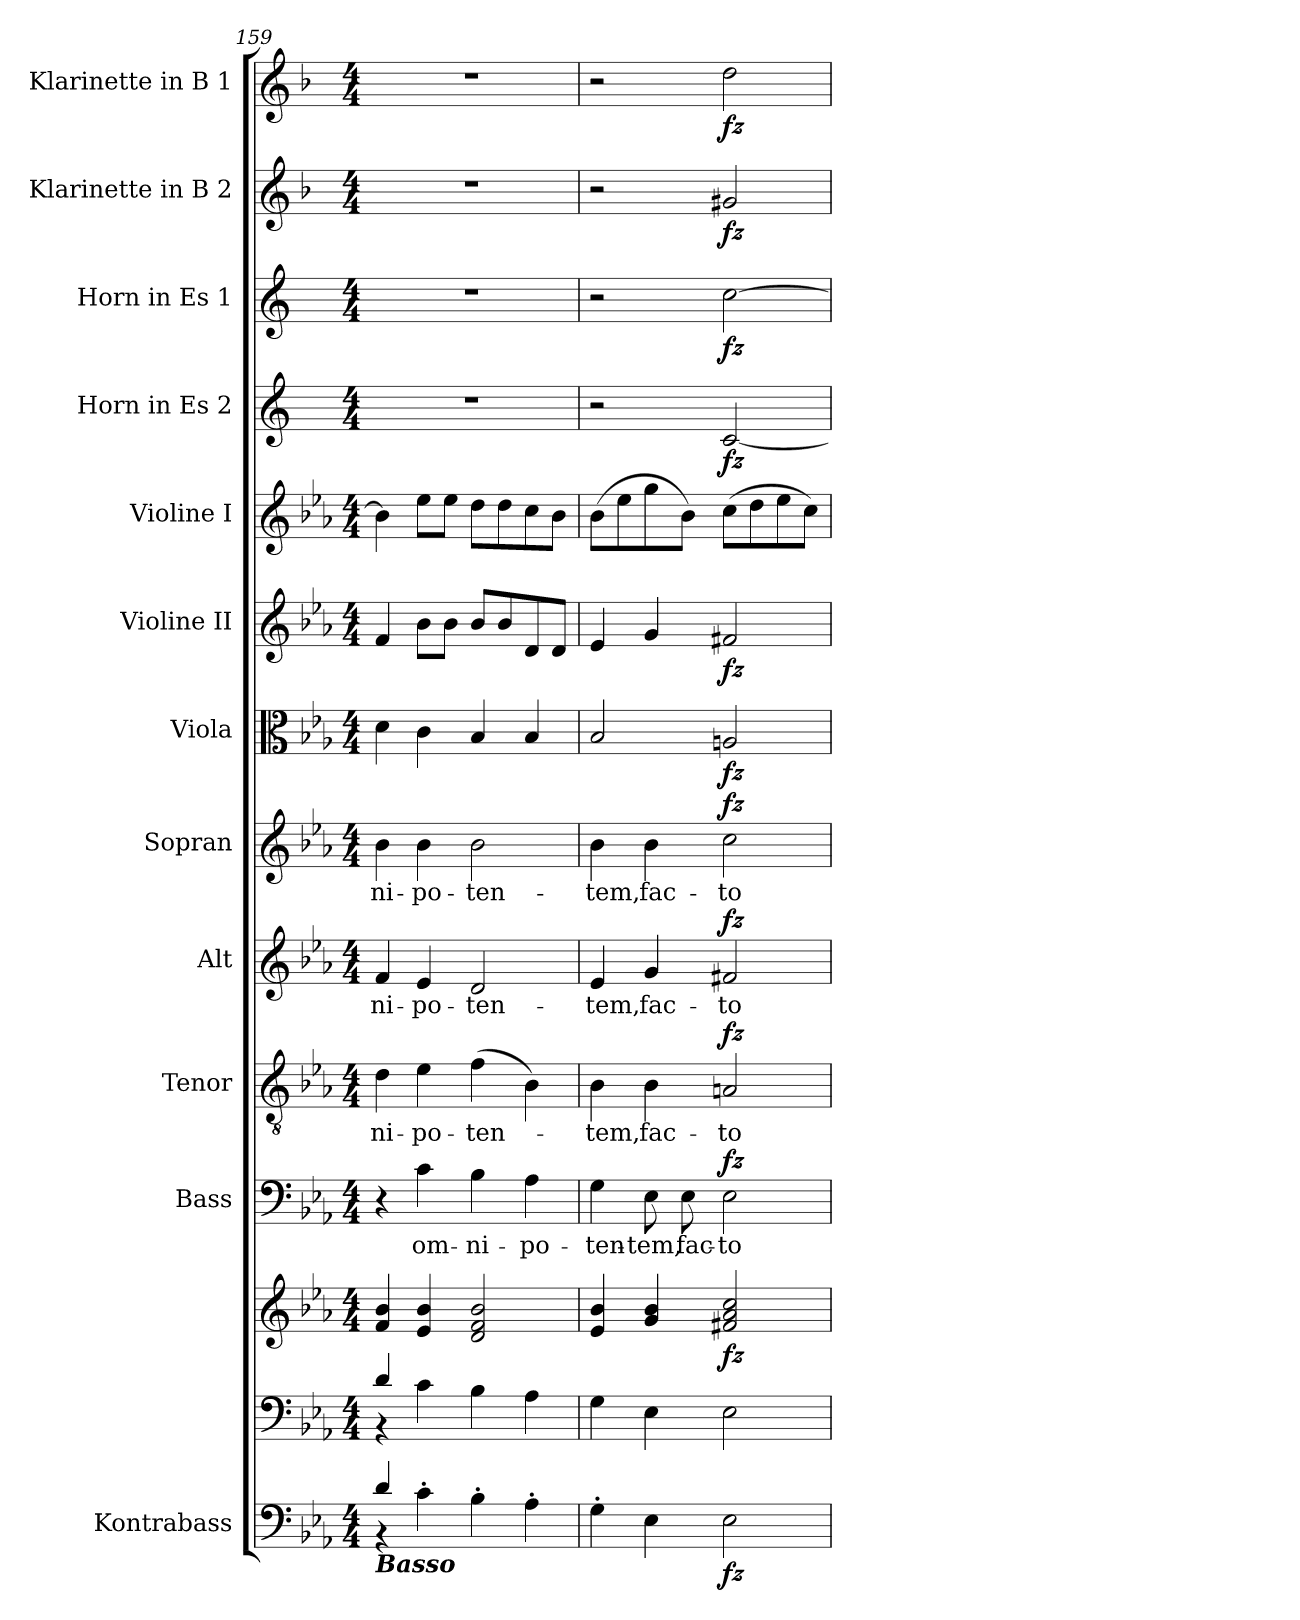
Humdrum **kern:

**kern	**dynam	**kern	**kern	**dynam	**kern	**text	**dynam	**kern	**text	**dynam	**kern	**text	**dynam	**kern	**text	**dynam	**kern	**dynam	**kern	**dynam	**kern	**kern	**dynam	**kern	**dynam	**kern	**dynam	**kern	**dynam
*part13	*part13	*part12	*part12	*part12	*part11	*part11	*part11	*part10	*part10	*part10	*part9	*part9	*part9	*part8	*part8	*part8	*part7	*part7	*part6	*part6	*part5	*part4	*part4	*part3	*part3	*part2	*part2	*part1	*part1
*staff14	*staff14	*staff13	*staff12	*staff12/13	*staff11	*staff11	*staff11	*staff10	*staff10	*staff10	*staff9	*staff9	*staff9	*staff8	*staff8	*staff8	*staff7	*staff7	*staff6	*staff6	*staff5	*staff4	*staff4	*staff3	*staff3	*staff2	*staff2	*staff1	*staff1
*I"Kontrabass	*	*	*	*	*I"Bass	*	*	*I"Tenor	*	*	*I"Alt	*	*	*I"Sopran	*	*	*I"Viola	*	*I"Violine II	*	*I"Violine I	*I"Horn in Es 2	*	*I"Horn in Es 1	*	*I"Klarinette in B 2	*	*I"Klarinette in B 1	*
*I'Kb.	*	*	*	*	*I'B	*	*	*I'T	*	*	*I'A	*	*	*I'S	*	*	*I'Vla.	*	*I'Vl. II	*	*I'Vl. I	*I'Hrn. 2	*	*I'Hrn. 1	*	*	*	*	*
*clefF4	*	*clefF4	*clefG2	*	*clefF4	*	*	*clefGv2	*	*	*clefG2	*	*	*clefG2	*	*	*clefC3	*	*clefG2	*	*clefG2	*clefG2	*	*clefG2	*	*clefG2	*	*clefG2	*
*ITrd7c12	*	*	*	*	*	*	*	*	*	*	*	*	*	*	*	*	*	*	*	*	*	*ITrd5c9	*	*ITrd5c9	*	*ITrd1c2	*	*ITrd1c2	*
*k[b-e-a-]	*	*k[b-e-a-]	*k[b-e-a-]	*	*k[b-e-a-]	*	*	*k[b-e-a-]	*	*	*k[b-e-a-]	*	*	*k[b-e-a-]	*	*	*k[b-e-a-]	*	*k[b-e-a-]	*	*k[b-e-a-]	*k[b-e-a-]	*	*k[b-e-a-]	*	*k[b-e-a-]	*	*k[b-e-a-]	*
*E-:	*	*E-:	*E-:	*	*E-:	*	*	*E-:	*	*	*E-:	*	*	*E-:	*	*	*E-:	*	*E-:	*	*E-:	*E-:	*	*E-:	*	*E-:	*	*E-:	*
*M4/4	*	*M4/4	*M4/4	*	*M4/4	*	*	*M4/4	*	*	*M4/4	*	*	*M4/4	*	*	*M4/4	*	*M4/4	*	*M4/4	*M4/4	*	*M4/4	*	*M4/4	*	*M4/4	*
=159	=159	=159	=159	=159	=159	=159	=159	=159	=159	=159	=159	=159	=159	=159	=159	=159	=159	=159	=159	=159	=159	=159	=159	=159	=159	=159	=159	=159	=159
*^	*	*^	*	*	*	*	*	*	*	*	*	*	*	*	*	*	*	*	*	*	*	*	*	*	*	*	*	*	*
!LO:TX:b:Bi:t=Basso	!	!	!	!	!	!	!	!	!	!	!	!	!	!	!	!	!	!	!	!	!	!	!	!	!	!	!	!	!	!	!
!	!	!	!	!	!	!	!	!	!	!	!LO:LY:b	!	!	!LO:LY:b	!	!	!LO:LY:b	!	!	!	!	!	!	!	!	!	!	!	!	!	!
4D/	4r	.	4d/	4r	4f/ 4b-/	.	4r	.	.	4d\	-ni-	.	4f/	-ni-	.	4b-\	-ni-	.	4d\	.	4f/	.	4b-\]	1r	.	1r	.	1r	.	1r	.
!	!	!	!	!	!	!	!	!LO:LY:b	!	!	!LO:LY:b	!	!	!LO:LY:b	!	!	!LO:LY:b	!	!	!	!	!	!	!	!	!	!	!	!	!	!
2.ryy	4C'>\	.	2.ryy	4c\	4e-/ 4b-/	.	4c\	om-	.	4e-\	-po-	.	4e-/	-po-	.	4b-\	-po-	.	4c\	.	8b-\L	.	8ee-\L	.	.	.	.	.	.	.	.
.	.	.	.	.	.	.	.	.	.	.	.	.	.	.	.	.	.	.	.	.	8b-\J	.	8ee-\J	.	.	.	.	.	.	.	.
!	!	!	!	!	!	!	!	!LO:LY:b	!	!	!LO:LY:b	!	!	!LO:LY:b	!	!	!LO:LY:b	!	!	!	!	!	!	!	!	!	!	!	!	!	!
.	4BB-'>\	.	.	4B-\	2d/ 2f/ 2b-/	.	4B-\	-ni-	.	(>4f\	-ten-	.	2d/	-ten-	.	2b-\	-ten-	.	4B-/	.	8b-/L	.	8dd\L	.	.	.	.	.	.	.	.
.	.	.	.	.	.	.	.	.	.	.	.	.	.	.	.	.	.	.	.	.	8b-/	.	8dd\	.	.	.	.	.	.	.	.
!	!	!	!	!	!	!	!	!LO:LY:b	!	!	!	!	!	!	!	!	!	!	!	!	!	!	!	!	!	!	!	!	!	!	!
.	4AA-'>\	.	.	4A-\	.	.	4A-\	-po-	.	4B-\)	.	.	.	.	.	.	.	.	4B-/	.	8d/	.	8cc\	.	.	.	.	.	.	.	.
.	.	.	.	.	.	.	.	.	.	.	.	.	.	.	.	.	.	.	.	.	8d/J	.	8b-\J	.	.	.	.	.	.	.	.
*v	*v	*	*	*	*	*	*	*	*	*	*	*	*	*	*	*	*	*	*	*	*	*	*	*	*	*	*	*	*	*	*
*	*	*v	*v	*	*	*	*	*	*	*	*	*	*	*	*	*	*	*	*	*	*	*	*	*	*	*	*	*	*	*
=160	=160	=160	=160	=160	=160	=160	=160	=160	=160	=160	=160	=160	=160	=160	=160	=160	=160	=160	=160	=160	=160	=160	=160	=160	=160	=160	=160	=160	=160
!	!	!	!	!	!	!LO:LY:b	!	!	!LO:LY:b	!	!	!LO:LY:b	!	!	!LO:LY:b	!	!	!	!	!	!	!	!	!	!	!	!	!	!
4GG'>\	.	4G\	4e-/ 4b-/	.	4G\	-ten-	.	4B-\	-tem,	.	4e-/	-tem,	.	4b-\	-tem,	.	2B-/	.	4e-/	.	(>8b-\L	2r	.	2r	.	2r	.	2r	.
.	.	.	.	.	.	.	.	.	.	.	.	.	.	.	.	.	.	.	.	.	8ee-\	.	.	.	.	.	.	.	.
!	!	!	!	!	!	!LO:LY:b	!	!	!LO:LY:b	!	!	!LO:LY:b	!	!	!LO:LY:b	!	!	!	!	!	!	!	!	!	!	!	!	!	!
4EE-\	.	4E-\	4g/ 4b-/	.	8E-\	-tem,	.	4B-\	fac-	.	4g/	fac-	.	4b-\	fac-	.	.	.	4g/	.	8gg\	.	.	.	.	.	.	.	.
!	!	!	!	!	!	!LO:LY:b	!	!	!	!	!	!	!	!	!	!	!	!	!	!	!	!	!	!	!	!	!	!	!
.	.	.	.	.	8E-\	fac-	.	.	.	.	.	.	.	.	.	.	.	.	.	.	8b-\J)	.	.	.	.	.	.	.	.
!	!LO:DY:b	!	!	!LO:DY:b	!	!LO:LY:b	!LO:DY:a	!	!LO:LY:b	!LO:DY:a	!	!LO:LY:b	!LO:DY:a	!	!LO:LY:b	!LO:DY:a	!	!LO:DY:b	!	!LO:DY:b	!	!	!LO:DY:b	!	!LO:DY:b	!	!LO:DY:b	!	!LO:DY:b
2EE-\	fz	2E-\	2f#X/ 2a-/ 2cc/	fz	2E-\	-to-	fz	2An/	-to-	fz	2f#X/	-to-	fz	2cc\	-to-	fz	2An/	fz	2f#X/	fz	(>8cc\L	[2E-/	fz	[2e-\	fz	2f#X/	fz	2cc\	fz
.	.	.	.	.	.	.	.	.	.	.	.	.	.	.	.	.	.	.	.	.	8dd\	.	.	.	.	.	.	.	.
.	.	.	.	.	.	.	.	.	.	.	.	.	.	.	.	.	.	.	.	.	8ee-\	.	.	.	.	.	.	.	.
.	.	.	.	.	.	.	.	.	.	.	.	.	.	.	.	.	.	.	.	.	8cc\J)	.	.	.	.	.	.	.	.
=	=	=	=	=	=	=	=	=	=	=	=	=	=	=	=	=	=	=	=	=	=	=	=	=	=	=	=	=	=
*-	*-	*-	*-	*-	*-	*-	*-	*-	*-	*-	*-	*-	*-	*-	*-	*-	*-	*-	*-	*-	*-	*-	*-	*-	*-	*-	*-	*-	*-
